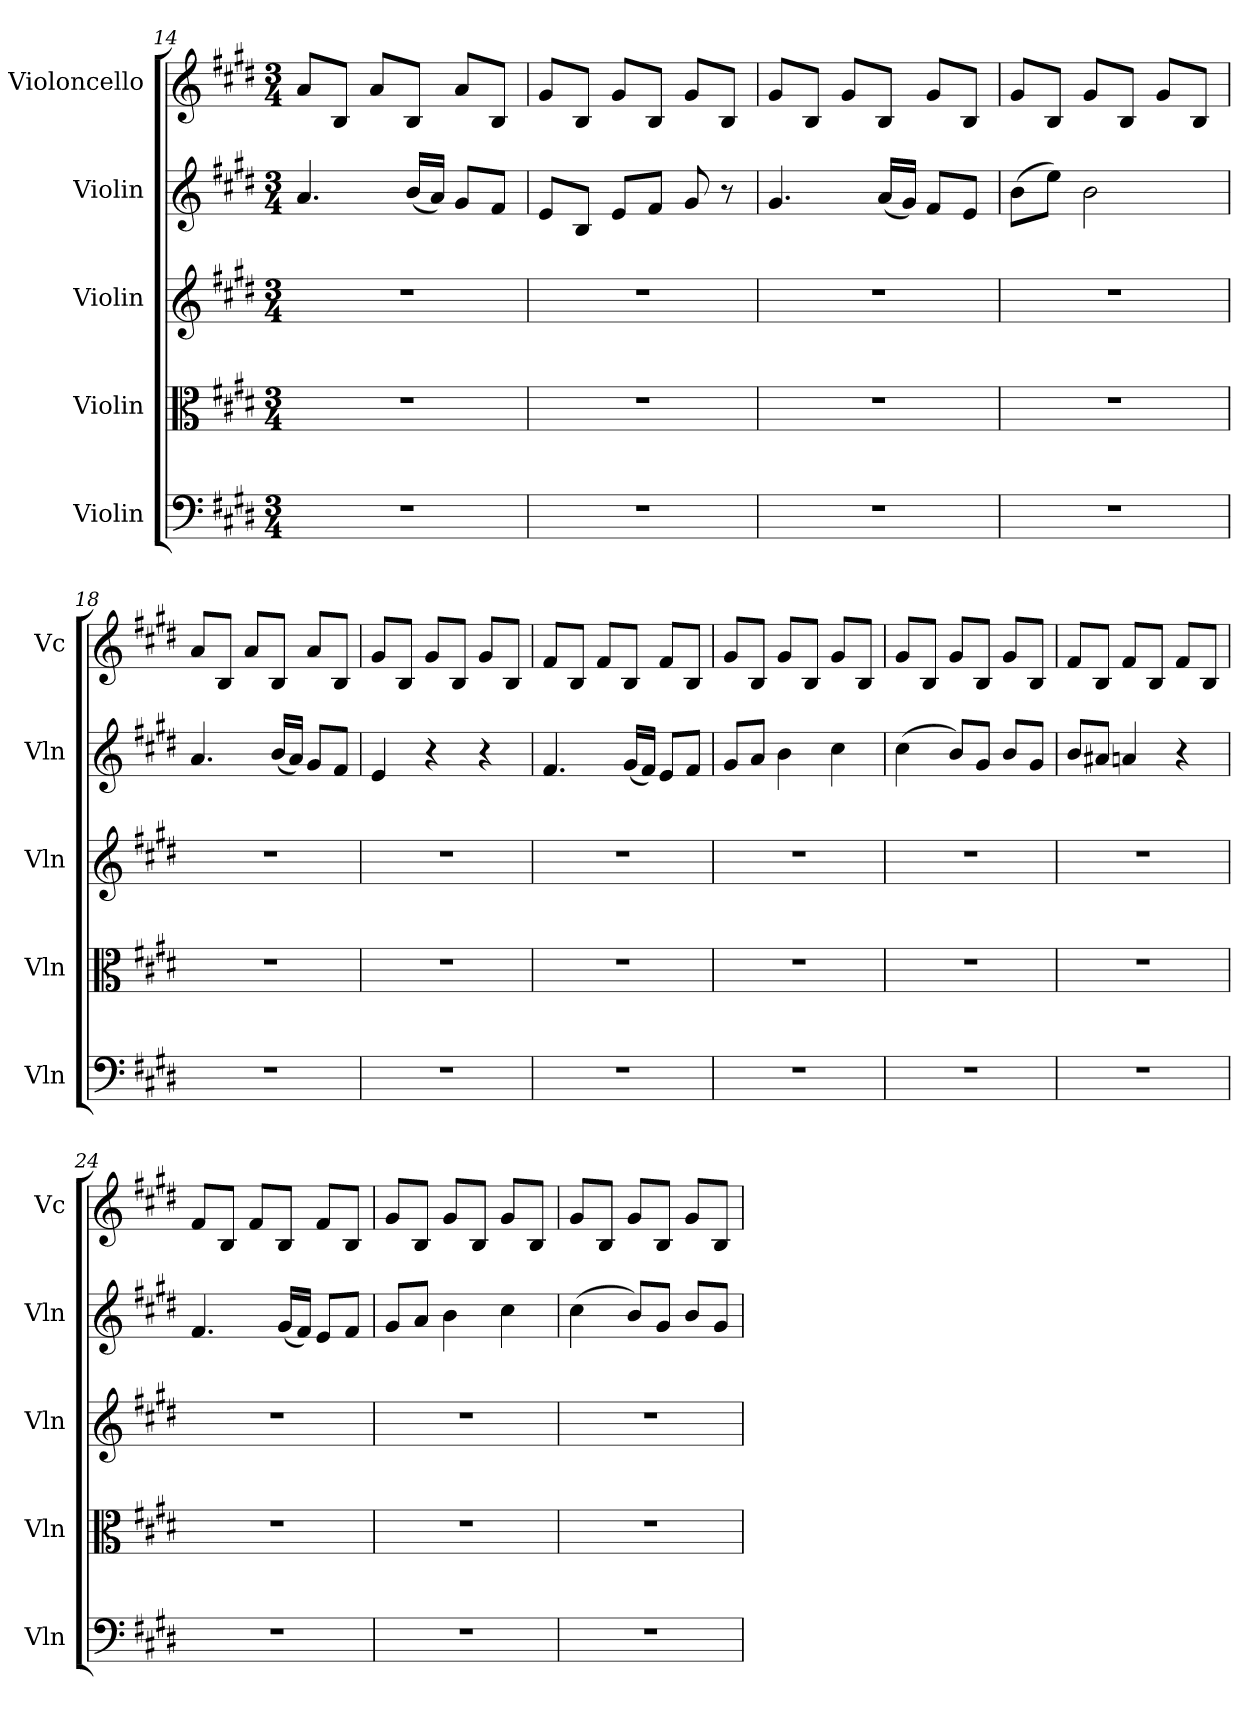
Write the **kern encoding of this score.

**kern	**kern	**kern	**kern	**kern
*part5	*part4	*part3	*part2	*part1
*staff5	*staff4	*staff3	*staff2	*staff1
*I"Violin	*I"Violin	*I"Violin	*I"Violin	*I"Violoncello
*I'Vln	*I'Vln	*I'Vln	*I'Vln	*I'Vc
!!LO:PB:g=z
*clefF4	*clefC3	*clefG2	*clefG2	*clefG2
*k[f#c#g#d#]	*k[f#c#g#d#]	*k[f#c#g#d#]	*k[f#c#g#d#]	*k[f#c#g#d#]
*M3/4	*M3/4	*M3/4	*M3/4	*M3/4
=14	=14	=14	=14	=14
2.r	2.r	2.r	4.a/	8a/L
.	.	.	.	8B/J
.	.	.	.	8a/L
.	.	.	(<16b/LL	8B/J
.	.	.	16a/JJ)	.
.	.	.	8g#/L	8a/L
.	.	.	8f#/J	8B/J
=15	=15	=15	=15	=15
2.r	2.r	2.r	8e/L	8g#/L
.	.	.	8B/J	8B/J
.	.	.	8e/L	8g#/L
.	.	.	8f#/J	8B/J
.	.	.	8g#/	8g#/L
.	.	.	8r	8B/J
=16	=16	=16	=16	=16
2.r	2.r	2.r	4.g#/	8g#/L
.	.	.	.	8B/J
.	.	.	.	8g#/L
.	.	.	(<16a/LL	8B/J
.	.	.	16g#/JJ)	.
.	.	.	8f#/L	8g#/L
.	.	.	8e/J	8B/J
=17	=17	=17	=17	=17
2.r	2.r	2.r	(>8b\L	8g#/L
.	.	.	8ee\J)	8B/J
.	.	.	2b\	8g#/L
.	.	.	.	8B/J
.	.	.	.	8g#/L
.	.	.	.	8B/J
=18	=18	=18	=18	=18
2.r	2.r	2.r	4.a/	8a/L
.	.	.	.	8B/J
.	.	.	.	8a/L
.	.	.	(<16b/LL	8B/J
.	.	.	16a/JJ)	.
.	.	.	8g#/L	8a/L
.	.	.	8f#/J	8B/J
!!LO:LB:g=z
=19	=19	=19	=19	=19
2.r	2.r	2.r	4e/	8g#/L
.	.	.	.	8B/J
.	.	.	4r	8g#/L
.	.	.	.	8B/J
.	.	.	4r	8g#/L
.	.	.	.	8B/J
=20	=20	=20	=20	=20
2.r	2.r	2.r	4.f#/	8f#/L
.	.	.	.	8B/J
.	.	.	.	8f#/L
.	.	.	(<16g#/LL	8B/J
.	.	.	16f#/JJ)	.
.	.	.	8e/L	8f#/L
.	.	.	8f#/J	8B/J
=21	=21	=21	=21	=21
2.r	2.r	2.r	8g#/L	8g#/L
.	.	.	8a/J	8B/J
.	.	.	4b\	8g#/L
.	.	.	.	8B/J
.	.	.	4cc#\	8g#/L
.	.	.	.	8B/J
=22	=22	=22	=22	=22
2.r	2.r	2.r	(>4cc#\	8g#/L
.	.	.	.	8B/J
.	.	.	8b/L)	8g#/L
.	.	.	8g#/J	8B/J
.	.	.	8b/L	8g#/L
.	.	.	8g#/J	8B/J
=23	=23	=23	=23	=23
2.r	2.r	2.r	8b/L	8f#/L
.	.	.	8a#X/J	8B/J
.	.	.	4an/	8f#/L
.	.	.	.	8B/J
.	.	.	4r	8f#/L
.	.	.	.	8B/J
!!LO:PB:g=z
=24	=24	=24	=24	=24
2.r	2.r	2.r	4.f#/	8f#/L
.	.	.	.	8B/J
.	.	.	.	8f#/L
.	.	.	(<16g#/LL	8B/J
.	.	.	16f#/JJ)	.
.	.	.	8e/L	8f#/L
.	.	.	8f#/J	8B/J
=25	=25	=25	=25	=25
2.r	2.r	2.r	8g#/L	8g#/L
.	.	.	8a/J	8B/J
.	.	.	4b\	8g#/L
.	.	.	.	8B/J
.	.	.	4cc#\	8g#/L
.	.	.	.	8B/J
=26	=26	=26	=26	=26
2.r	2.r	2.r	(>4cc#\	8g#/L
.	.	.	.	8B/J
.	.	.	8b/L)	8g#/L
.	.	.	8g#/J	8B/J
.	.	.	8b/L	8g#/L
.	.	.	8g#/J	8B/J
=	=	=	=	=
*-	*-	*-	*-	*-
